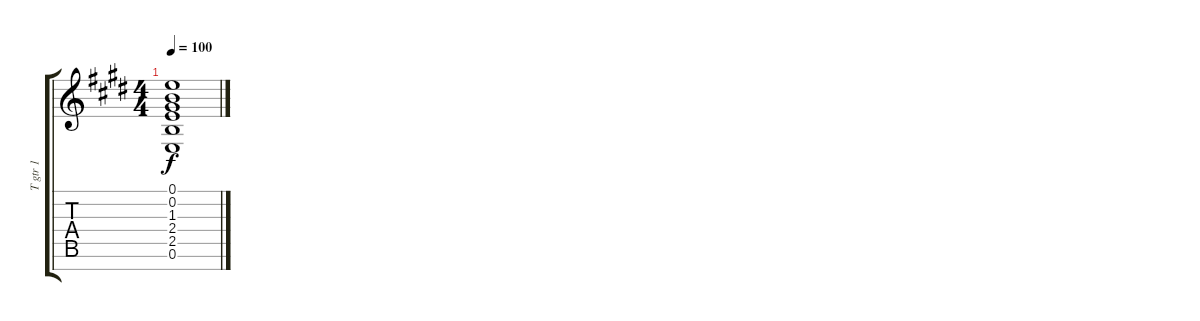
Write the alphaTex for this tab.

\track ("T gtr 1" "T gtr 1") {instrument acousticguitarsteel}
\staff {score tabs}
\tuning (E4 B3 G3 D3 A2 E2 B1) {hide}
\ts (4 4)
\tempo 100
\clef g2
\ks e
(0.1{t} 0.2{t} 1.3{t} 2.4{t} 2.5{t} 0.6{t}).1{dy f}
